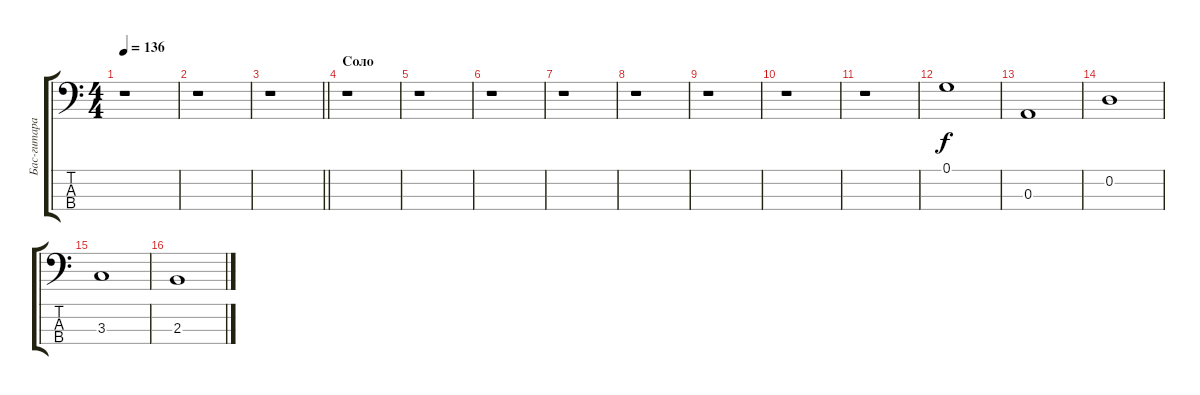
\track ("Бас-гитара" "Бас-гитара") {instrument electricbassfinger}
\staff {score tabs}
\tuning (G2 D2 A1 E1) {hide}
\ts (4 4)
\tempo 136
\clef f4
\ks c
r.1{dy f} |
r.1 |
\barLineRight lightlight
r.1 |
\section ("" "Соло")
r.1 |
r.1 |
r.1 |
r.1 |
r.1 |
r.1 |
r.1 |
r.1 |
0.1.1 |
0.3.1 |
0.2.1 |
3.3.1 |
2.3.1
